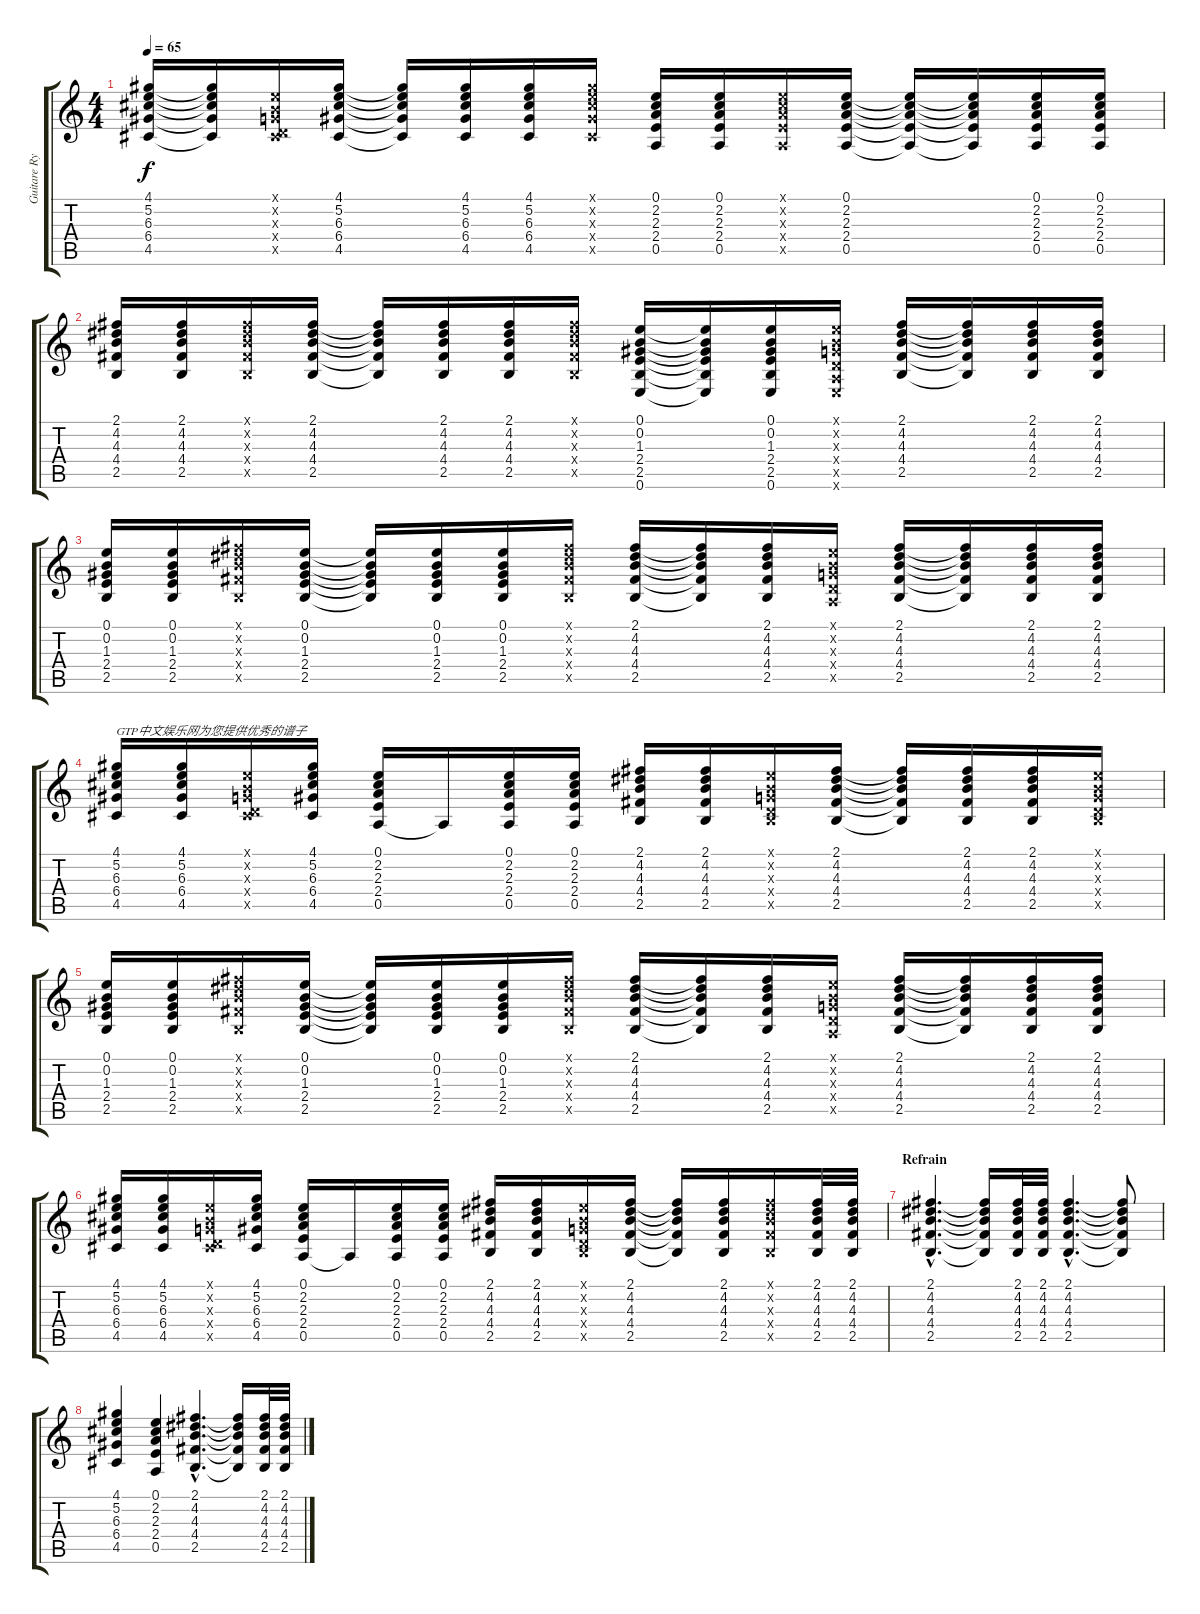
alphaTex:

\track ("Guitare Rythmique" "Guitare Ry") {instrument electricguitarclean}
\staff {score tabs}
\tuning (E4 B3 G3 D3 A2 E2) {hide}
\ts (4 4)
\tempo 65
\clef g2
\ks c
(4.1 5.2 6.3 6.4 4.5).16{dy f} (4.1{t} 5.2{t} 6.3{t} 6.4{t} 4.5{t}).16 (0.1{x} 0.2{x} 0.3{x} 0.4{x} 4.5{x}).16 (4.1 5.2 6.3 6.4 4.5).16 (4.1{t} 5.2{t} 6.3{t} 6.4{t} 4.5{t}).16 (4.1 5.2 6.3 6.4 4.5).16 (4.1 5.2 6.3 6.4 4.5).16 (4.1{x} 5.2{x} 6.3{x} 6.4{x} 4.5{x}).16 (0.1 2.2 2.3 2.4 0.5).16 (0.1 2.2 2.3 2.4 0.5).16 (0.1{x} 2.2{x} 2.3{x} 2.4{x} 0.5{x}).16 (0.1 2.2 2.3 2.4 0.5).16 (0.1{t} 2.2{t} 2.3{t} 2.4{t} 0.5{t}).16 (0.1{t} 2.2{t} 2.3{t} 2.4{t} 0.5{t}).16 (0.1 2.2 2.3 2.4 0.5).16 (0.1 2.2 2.3 2.4 0.5).16 |
(2.1 4.2 4.3 4.4 2.5).16 (2.1 4.2 4.3 4.4 2.5).16 (2.1{x} 4.2{x} 4.3{x} 4.4{x} 2.5{x}).16 (2.1 4.2 4.3 4.4 2.5).16 (2.1{t} 4.2{t} 4.3{t} 4.4{t} 2.5{t}).16 (2.1 4.2 4.3 4.4 2.5).16 (2.1 4.2 4.3 4.4 2.5).16 (2.1{x} 4.2{x} 4.3{x} 4.4{x} 2.5{x}).16 (0.1 0.2 1.3 2.4 2.5 0.6).16 (0.1{t} 0.2{t} 1.3{t} 2.4{t} 2.5{t} 0.6{t}).16 (0.1 0.2 1.3 2.4 2.5 0.6).16 (0.1{x} 0.2{x} 0.3{x} 0.4{x} 0.5{x} 0.6{x}).16 (2.1 4.2 4.3 4.4 2.5).16 (2.1{t} 4.2{t} 4.3{t} 4.4{t} 2.5{t}).16 (2.1 4.2 4.3 4.4 2.5).16 (2.1 4.2 4.3 4.4 2.5).16 |
(0.1 0.2 1.3 2.4 2.5).16 (0.1 0.2 1.3 2.4 2.5).16 (2.1{x} 4.2{x} 4.3{x} 4.4{x} 2.5{x}).16 (0.1 0.2 1.3 2.4 2.5).16 (0.1{t} 0.2{t} 1.3{t} 2.4{t} 2.5{t}).16 (0.1 0.2 1.3 2.4 2.5).16 (0.1 0.2 1.3 2.4 2.5).16 (2.1{x} 4.2{x} 4.3{x} 4.4{x} 2.5{x}).16 (2.1 4.2 4.3 4.4 2.5).16 (2.1{t} 4.2{t} 4.3{t} 4.4{t} 2.5{t}).16 (2.1 4.2 4.3 4.4 2.5).16 (0.1{x} 0.2{x} 0.3{x} 0.4{x} 0.5{x}).16 (2.1 4.2 4.3 4.4 2.5).16 (2.1{t} 4.2{t} 4.3{t} 4.4{t} 2.5{t}).16 (2.1 4.2 4.3 4.4 2.5).16 (2.1 4.2 4.3 4.4 2.5).16 |
(4.1 5.2 6.3 6.4 4.5).16{txt "GTP中文娱乐网为您提供优秀的谱子"} (4.1 5.2 6.3 6.4 4.5).16 (0.1{x} 0.2{x} 0.3{x} 0.4{x} 4.5{x}).16 (4.1 5.2 6.3 6.4 4.5).16 (0.1 2.2 2.3 2.4 0.5).16 0.5{t}.16 (0.1 2.2 2.3 2.4 0.5).16 (0.1 2.2 2.3 2.4 0.5).16 (2.1 4.2 4.3 4.4 2.5).16 (2.1 4.2 4.3 4.4 2.5).16 (0.1{x} 0.2{x} 0.3{x} 0.4{x} 2.5{x}).16 (2.1 4.2 4.3 4.4 2.5).16 (2.1{t} 4.2{t} 4.3{t} 4.4{t} 2.5{t}).16 (2.1 4.2 4.3 4.4 2.5).16 (2.1 4.2 4.3 4.4 2.5).16 (0.1{x} 0.2{x} 0.3{x} 0.4{x} 2.5{x}).16 |
(0.1 0.2 1.3 2.4 2.5).16 (0.1 0.2 1.3 2.4 2.5).16 (2.1{x} 4.2{x} 4.3{x} 4.4{x} 2.5{x}).16 (0.1 0.2 1.3 2.4 2.5).16 (0.1{t} 0.2{t} 1.3{t} 2.4{t} 2.5{t}).16 (0.1 0.2 1.3 2.4 2.5).16 (0.1 0.2 1.3 2.4 2.5).16 (2.1{x} 4.2{x} 4.3{x} 4.4{x} 2.5{x}).16 (2.1 4.2 4.3 4.4 2.5).16 (2.1{t} 4.2{t} 4.3{t} 4.4{t} 2.5{t}).16 (2.1 4.2 4.3 4.4 2.5).16 (0.1{x} 0.2{x} 0.3{x} 0.4{x} 0.5{x}).16 (2.1 4.2 4.3 4.4 2.5).16 (2.1{t} 4.2{t} 4.3{t} 4.4{t} 2.5{t}).16 (2.1 4.2 4.3 4.4 2.5).16 (2.1 4.2 4.3 4.4 2.5).16 |
(4.1 5.2 6.3 6.4 4.5).16 (4.1 5.2 6.3 6.4 4.5).16 (0.1{x} 0.2{x} 0.3{x} 0.4{x} 4.5{x}).16 (4.1 5.2 6.3 6.4 4.5).16 (0.1 2.2 2.3 2.4 0.5).16 0.5{t}.16 (0.1 2.2 2.3 2.4 0.5).16 (0.1 2.2 2.3 2.4 0.5).16 (2.1 4.2 4.3 4.4 2.5).16 (2.1 4.2 4.3 4.4 2.5).16 (0.1{x} 0.2{x} 0.3{x} 0.4{x} 2.5{x}).16 (2.1 4.2 4.3 4.4 2.5).16 (2.1{t} 4.2{t} 4.3{t} 4.4{t} 2.5{t}).16 (2.1 4.2 4.3 4.4 2.5).16 (2.1{x} 4.2{x} 4.3{x} 4.4{x} 2.5{x}).16 (2.1 4.2 4.3 4.4 2.5).32 (2.1 4.2 4.3 4.4 2.5).32 |
\section ("" "Refrain")
(2.1{hac} 4.2{hac} 4.3{hac} 4.4{hac} 2.5{hac}).4{d} (2.1{t} 4.2{t} 4.3{t} 4.4{t} 2.5{t}).16 (2.1 4.2 4.3 4.4 2.5).32 (2.1 4.2 4.3 4.4 2.5).32 (2.1{hac} 4.2{hac} 4.3{hac} 4.4{hac} 2.5{hac}).4{d} (2.1{t} 4.2{t} 4.3{t} 4.4{t} 2.5{t}).8 |
(4.1 5.2 6.3 6.4 4.5).4 (0.1 2.2 2.3 2.4 0.5).4 (2.1{hac} 4.2{hac} 4.3{hac} 4.4{hac} 2.5{hac}).4{d} (2.1{t} 4.2{t} 4.3{t} 4.4{t} 2.5{t}).16 (2.1 4.2 4.3 4.4 2.5).32 (2.1 4.2 4.3 4.4 2.5).32
